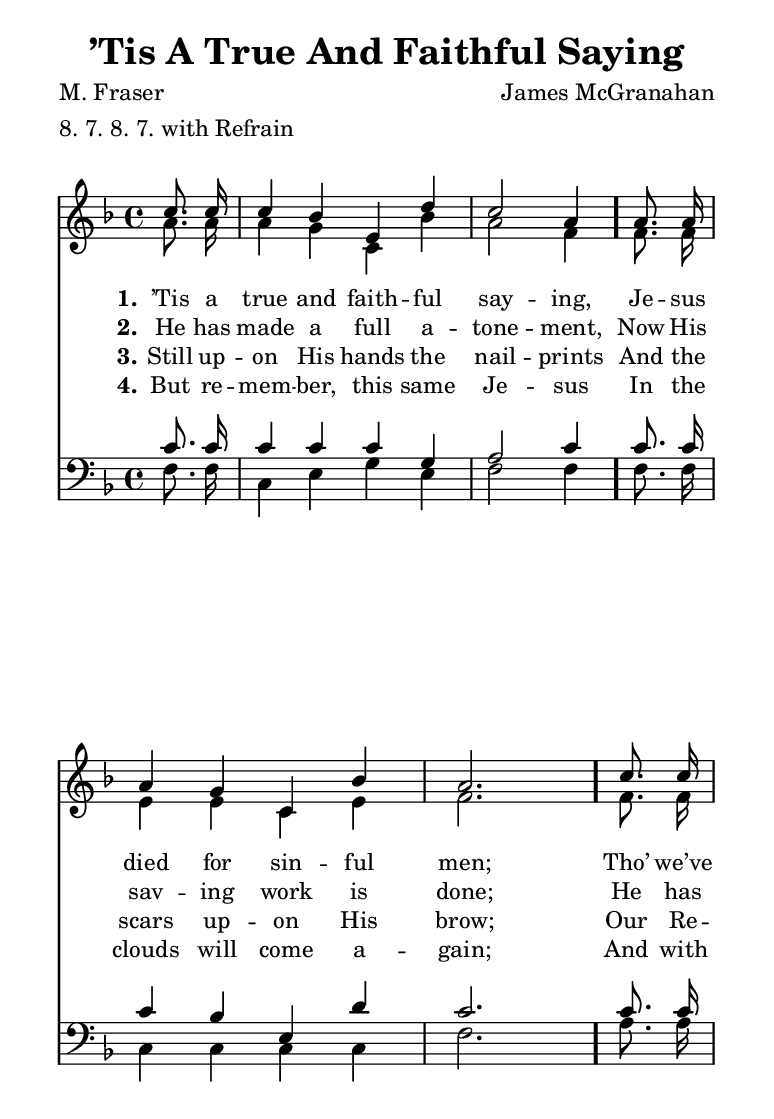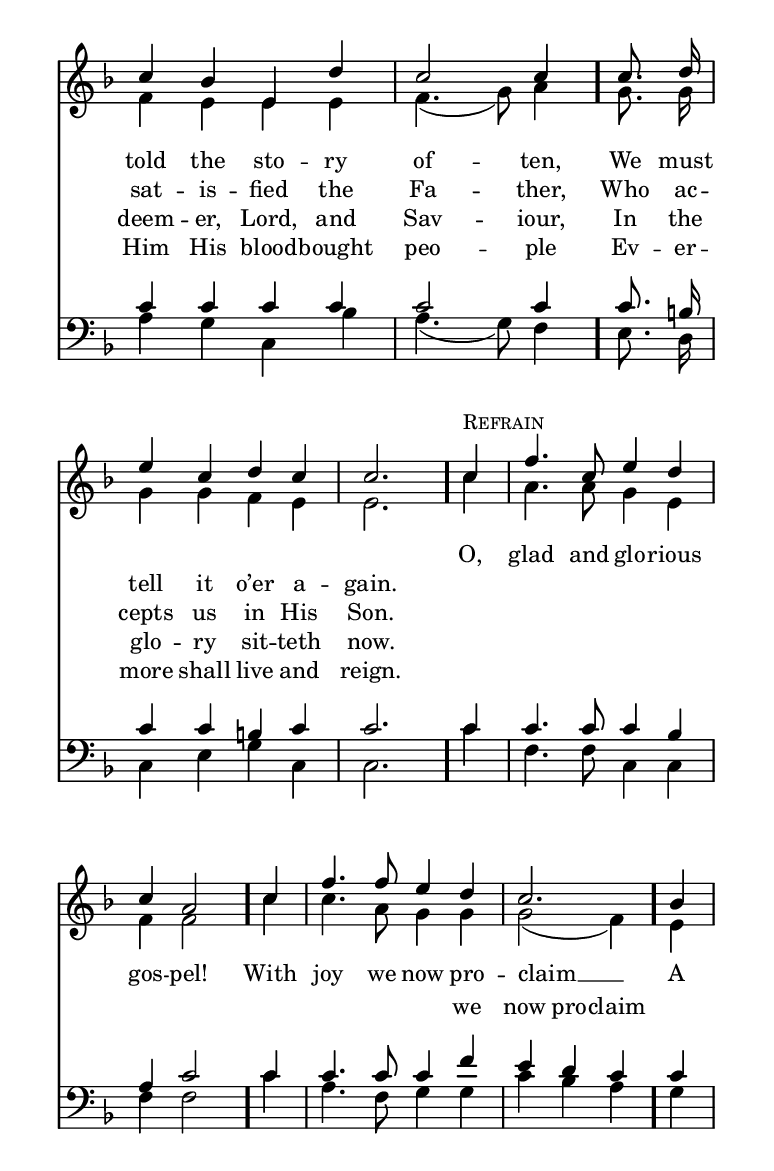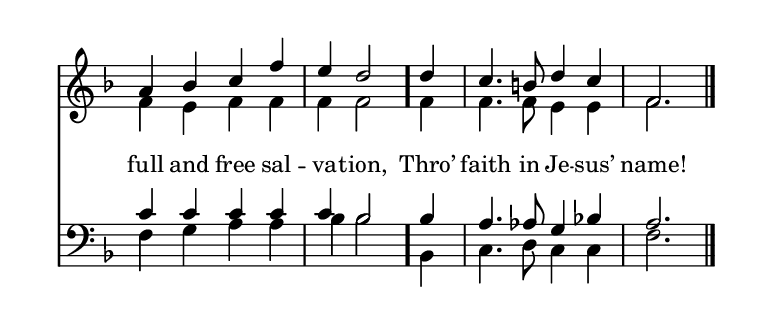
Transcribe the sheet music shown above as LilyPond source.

\include "common/global.ily"
\paper {
  \include "common/paper.ily"
  %ragged-bottom = ##t
  %ragged-last-bottom = ##t
  %systems-per-page = ##f
  %page-count = ##f
}

\header{
  hymnnumber = "129"
  title = "’Tis A True And Faithful Saying"
  tunename = ""
  meter = "8. 7. 8. 7. with Refrain"
  poet = "M. Fraser"
  composer = "James McGranahan"
  %copyright = ""
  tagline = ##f
}

% for fermata in MIDI
ta = { \tempo 4=80 }
tb = { \tempo 4=40 }

patternAA = { c8. c16 | c4 c4 c4 c4 | c2 c4 }
patternAB = { c8. c16 | c4 c4 c4 c4 | c2.   }
patternAC = { c8. c16 | c4 c4 c4 c4 | c4.( c8) c4 }

patternBA = { c4 | c4. c8 c4 c4 | c4 c2    }
patternBB = { c4 | c4. c8 c4 c4 | c2.      }
patternBC = { c4 | c4. c8 c4 c4 | c2( c4)  }
patternBD = { c4 | c4. c8 c4 c4 | c4 c4 c4 }

patternCA = { c4 | c4 c4 c4 c4 | c4 c2 }

global = {
  \include "common/overrides.ily"
  \override Staff.TimeSignature.style = #'()
  \time 4/4
  \override Score.MetronomeMark.transparent = ##t % hide all fermata changes too
  \ta
  \key f \major
  \partial 4
  \autoBeamOff
}

notesSoprano = {
\global
\relative c'' {

  \changePitch \patternAA { c c | c bes e, d' | c a }
  \changePitch \patternAB { a a | a g c, bes' | a }
  \changePitch \patternAA { c c | c bes e, d' | c c }
  \changePitch \patternAB { c d | e c d c | c }

  << s^\markup { \small \caps "Refrain" }
  \changePitch \patternBA { c | f c e d | c a } >>
  \changePitch \patternBB { c | f f e d | c }
  \changePitch \patternCA { bes | a bes c f | e d }
  \changePitch \patternBB { d | c b d c | f, }

  \bar "|."

}
}

notesAlto = {
\global
\relative e' {

  \changePitch \patternAA { a a | a g c, bes' | a f }
  \changePitch \patternAB { f f | e e c e | f }
  \changePitch \patternAC { f f | f e e e | f g a }
  \changePitch \patternAB { g g | g g f e | e }

  \changePitch \patternBA { c' | a a g e | f f }
  \changePitch \patternBC { c' | c a g g | g f }
  \changePitch \patternCA { e | f e f f | f f }
  \changePitch \patternBB { f | f f e e | f }

}
}

notesTenor = {
\global
\relative a {

  \changePitch \patternAA { c c | c c c g | a c }
  \changePitch \patternAB { c c | c bes e, d' | c }
  \changePitch \patternAA { c c | c c c c | c c }
  \changePitch \patternAB { c b | c c b c | c }

  \changePitch \patternBA { c | c c c bes | a c }
  \changePitch \patternBD { c | c c c f | e d c }
  \changePitch \patternCA { c | c c c c | c bes }
  \changePitch \patternBB { bes a aes g bes! | a }

}
}

notesBass = {
\global
\relative f {

  \changePitch \patternAA { f f | c e g e | f f }
  \changePitch \patternAB { f f | c c c c | f }
  \changePitch \patternAC { a a | a g c, bes' | a g f }
  \changePitch \patternAB { e d | c e g c, | c }

  \changePitch \patternBA { c' | f, f c c | f f }
  \changePitch \patternBD { c' a f g g | c bes a }
  \changePitch \patternCA { g | f g a a | bes bes }
  \changePitch \patternBB { bes, | c d c c | f }

}
}

Refrain = \lyricmode {

{ \repeat unfold 30 { \skip 4 } }
O, glad and glo -- rious gos -- pel! \bar "."
With joy we now pro -- claim __ \bar "."
A full and free sal -- va -- tion, \bar "."
Thro’ faith in Je -- sus’ name! \bar "."

}

wordsA = \lyricmode {
\set stanza = "1."

’Tis a true and faith -- ful say -- ing, \bar "."
Je -- sus died for sin -- ful men; \bar "."
Tho’ we’ve told the sto -- ry of -- ten, \bar "."
We must tell it o’er a -- gain. \bar "."

}

wordsB = \lyricmode {
\set stanza = "2."

He has made a full a -- tone -- ment,
Now His sav -- ing work is done;
He has sat -- is -- fied the Fa -- ther,
Who ac -- cepts us in His Son.

}

wordsC = \lyricmode {
\set stanza = "3."

Still up -- on His hands the nail -- prints
And the scars up -- on His brow;
Our Re -- deem -- er, Lord, and Sav -- iour,
In the glo -- ry sit -- teth now.

}

wordsD = \lyricmode {
\set stanza = "4."

But re -- mem -- ber, this same Je -- sus
In the clouds will come a -- gain;
And with Him His blood -- bought peo -- ple
Ev -- er -- more shall live and reign.

}

underWords = \lyricmode {

{ \repeat unfold 41 { \skip 4 } }
we now pro -- claim

}

\score {
  \context ChoirStaff <<
    \context Staff = upper <<
      \set ChoirStaff.systemStartDelimiter = #'SystemStartBar
      \context Voice  = sopranos { \voiceOne << \notesSoprano >> }
      \context Voice  = altos { \voiceTwo << \notesAlto >> }
      \context Lyrics = one   \lyricsto sopranos \wordsA
      \context Lyrics = two   \lyricsto sopranos \wordsB
      \context Lyrics = three \lyricsto sopranos \wordsC
      \context Lyrics = four  \lyricsto sopranos \wordsD
    >>
    \new Lyrics \with { alignBelowContext = upper } \lyricsto altos \Refrain
    \context Staff = men <<
      \clef bass
      \context Voice  = tenors { \voiceOne << \notesTenor >> }
      \context Voice  = basses { \voiceTwo << \notesBass >> }
    >>
    \new Lyrics \with { alignAboveContext = men } \lyricsto tenors \underWords
  >>
  \layout {
    \include "common/layout.ily"
  }
  \midi{
    \include "common/midi.ily"
  }
}

\version "2.18.0"  % necessary for upgrading to future LilyPond versions.

% vi:set et ts=2 sw=2 ai nocindent syntax=lilypond
